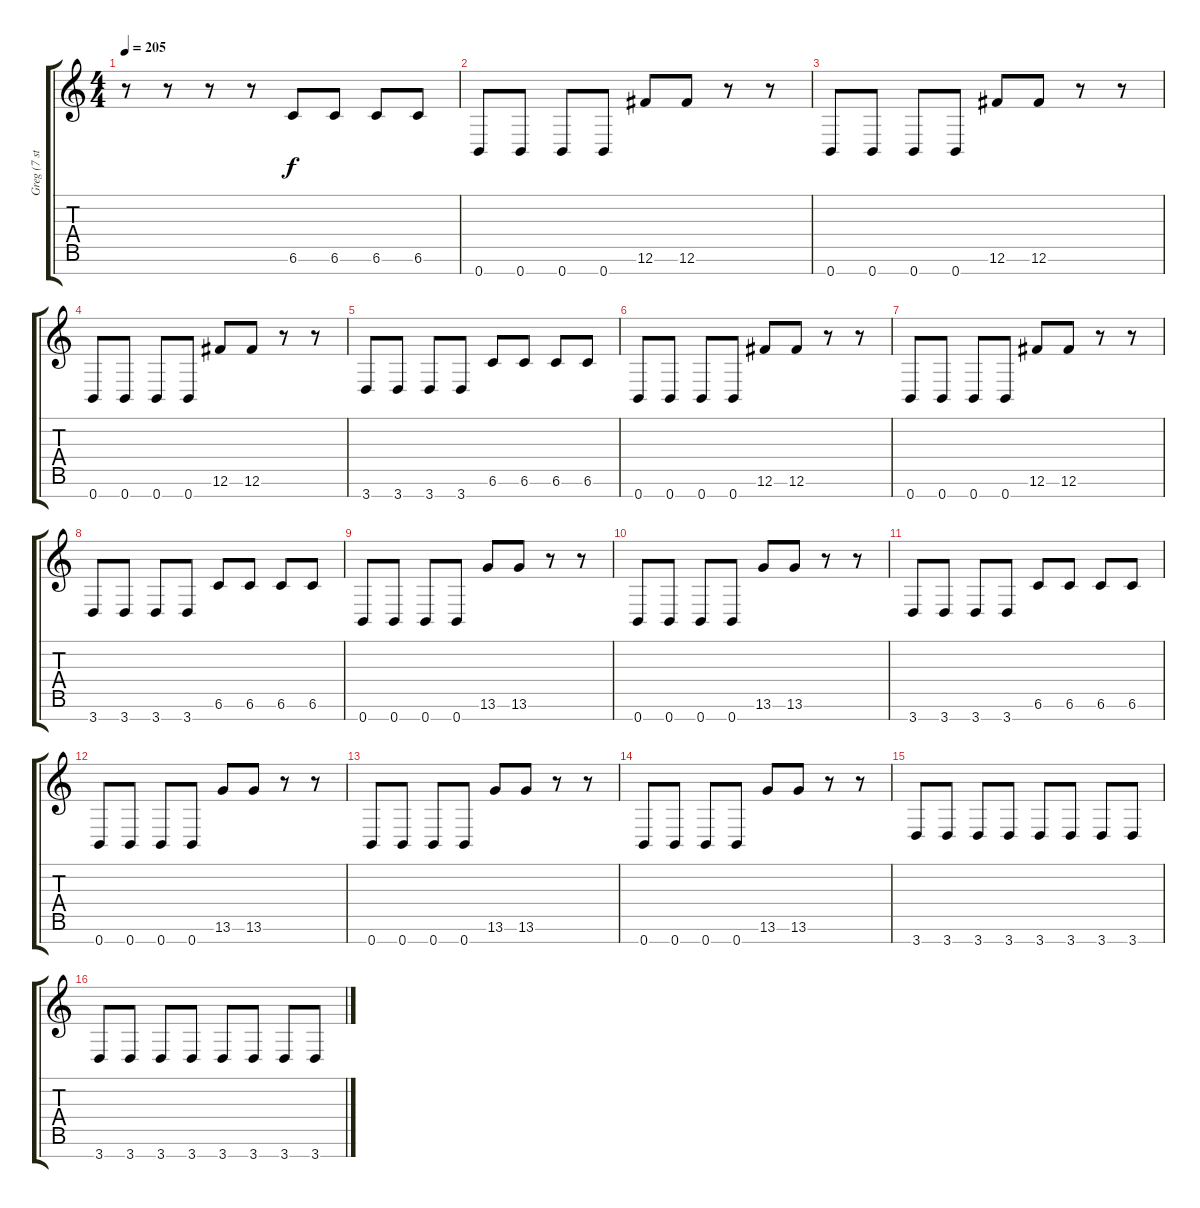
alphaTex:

\track ("Greg (7 strings)" "Greg (7 st") {instrument overdrivenguitar}
\staff {score tabs}
\tuning (Gb4 Db4 A3 E3 B2 Gb2 B1) {hide}
\ts (4 4)
\tempo 205
\clef g2
\ks c
r.8{dy mf} r.8 r.8 r.8 6.6.8{dy f} 6.6.8 6.6.8 6.6.8 |
0.7.8 0.7.8 0.7.8 0.7.8 12.6.8 12.6.8 r.8 r.8 |
0.7.8 0.7.8 0.7.8 0.7.8 12.6.8 12.6.8 r.8 r.8 |
0.7.8 0.7.8 0.7.8 0.7.8 12.6.8 12.6.8 r.8 r.8 |
3.7.8 3.7.8 3.7.8 3.7.8 6.6.8 6.6.8 6.6.8 6.6.8 |
0.7.8 0.7.8 0.7.8 0.7.8 12.6.8 12.6.8 r.8 r.8 |
0.7.8 0.7.8 0.7.8 0.7.8 12.6.8 12.6.8 r.8 r.8 |
3.7.8 3.7.8 3.7.8 3.7.8 6.6.8 6.6.8 6.6.8 6.6.8 |
0.7.8 0.7.8 0.7.8 0.7.8 13.6.8 13.6.8 r.8 r.8 |
0.7.8 0.7.8 0.7.8 0.7.8 13.6.8 13.6.8 r.8 r.8 |
3.7.8 3.7.8 3.7.8 3.7.8 6.6.8 6.6.8 6.6.8 6.6.8 |
0.7.8 0.7.8 0.7.8 0.7.8 13.6.8 13.6.8 r.8 r.8 |
0.7.8 0.7.8 0.7.8 0.7.8 13.6.8 13.6.8 r.8 r.8 |
0.7.8 0.7.8 0.7.8 0.7.8 13.6.8 13.6.8 r.8 r.8 |
3.7.8 3.7.8 3.7.8 3.7.8 3.7.8 3.7.8 3.7.8 3.7.8 |
3.7.8 3.7.8 3.7.8 3.7.8 3.7.8 3.7.8 3.7.8 3.7.8
